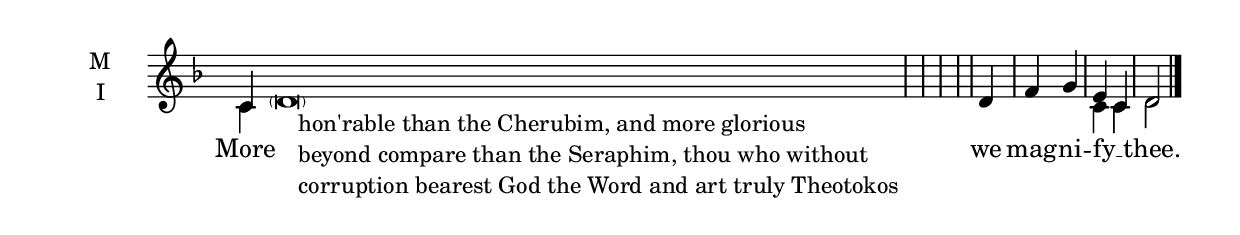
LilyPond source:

\version "2.18.2"

% Provide an easy way to group a bunch of text together on a breve
% http://lilypond.org/doc/v2.18/Documentation/notation/working-with-ancient-music_002d_002dscenarios-and-solutions
recite = \once \override LyricText.self-alignment-X = #-1


global = {
  \time 2/4 % Not used, Time_signature_engraver is removed from layout
  \key d \aeolian
  \set Timing.defaultBarType = "" %% Only put bar lines where I say
}

lyricText = \lyricmode {
  More \recite ""% Positioned text in melody goes here
  we mag -- ni -- fy __ _ thee.
}

melody = \relative c' {
  \global % Leave these here for key to display
  \textLengthOn
  % Note that inserted text here ABOVE the lyrics noted above
  c4 \parenthesize d\breve_\markup {\hspace #2 \column{
      \line{hon'rable than the Cherubim, and more glorious}
      \line{beyond compare than the Seraphim, thou who without}
      \line{corruption bearest God the Word and art truly Theotokos}
  }}\bar "|"
  % of Ages Amen
  d4 f g \bar "|" e c \bar "|" d2 \bar "|." \break
}

ison = \relative c' {
  \global % Leave these here for key to display
  c4 s\breve \bar "|"
  % of Ages Amen
  s4 s2 \bar "|" c4 c4 \bar "|" d2 \bar "|."
}

\score {
  \new ChoirStaff <<
    \new Staff \with {
      midiInstrument = "choir aahs"
      instrumentName = \markup \center-column { M I }
    } <<
      \new Voice = "melody" { \voiceOne \melody }
      \new Voice = "ison" { \voiceTwo \ison }
    >>
    \new Lyrics \with {
      \override VerticalAxisGroup #'staff-affinity = #CENTER
    } \lyricsto "melody" \lyricText

  >>
  \layout {
    \context {
      \Staff
      \remove "Time_signature_engraver"
    }
    \context {
      \Score
      \omit BarNumber
    }
  }
  \midi { \tempo 4 = 300
          \context {
            \Voice
            \remove "Dynamic_performer"
    }
  }
}
